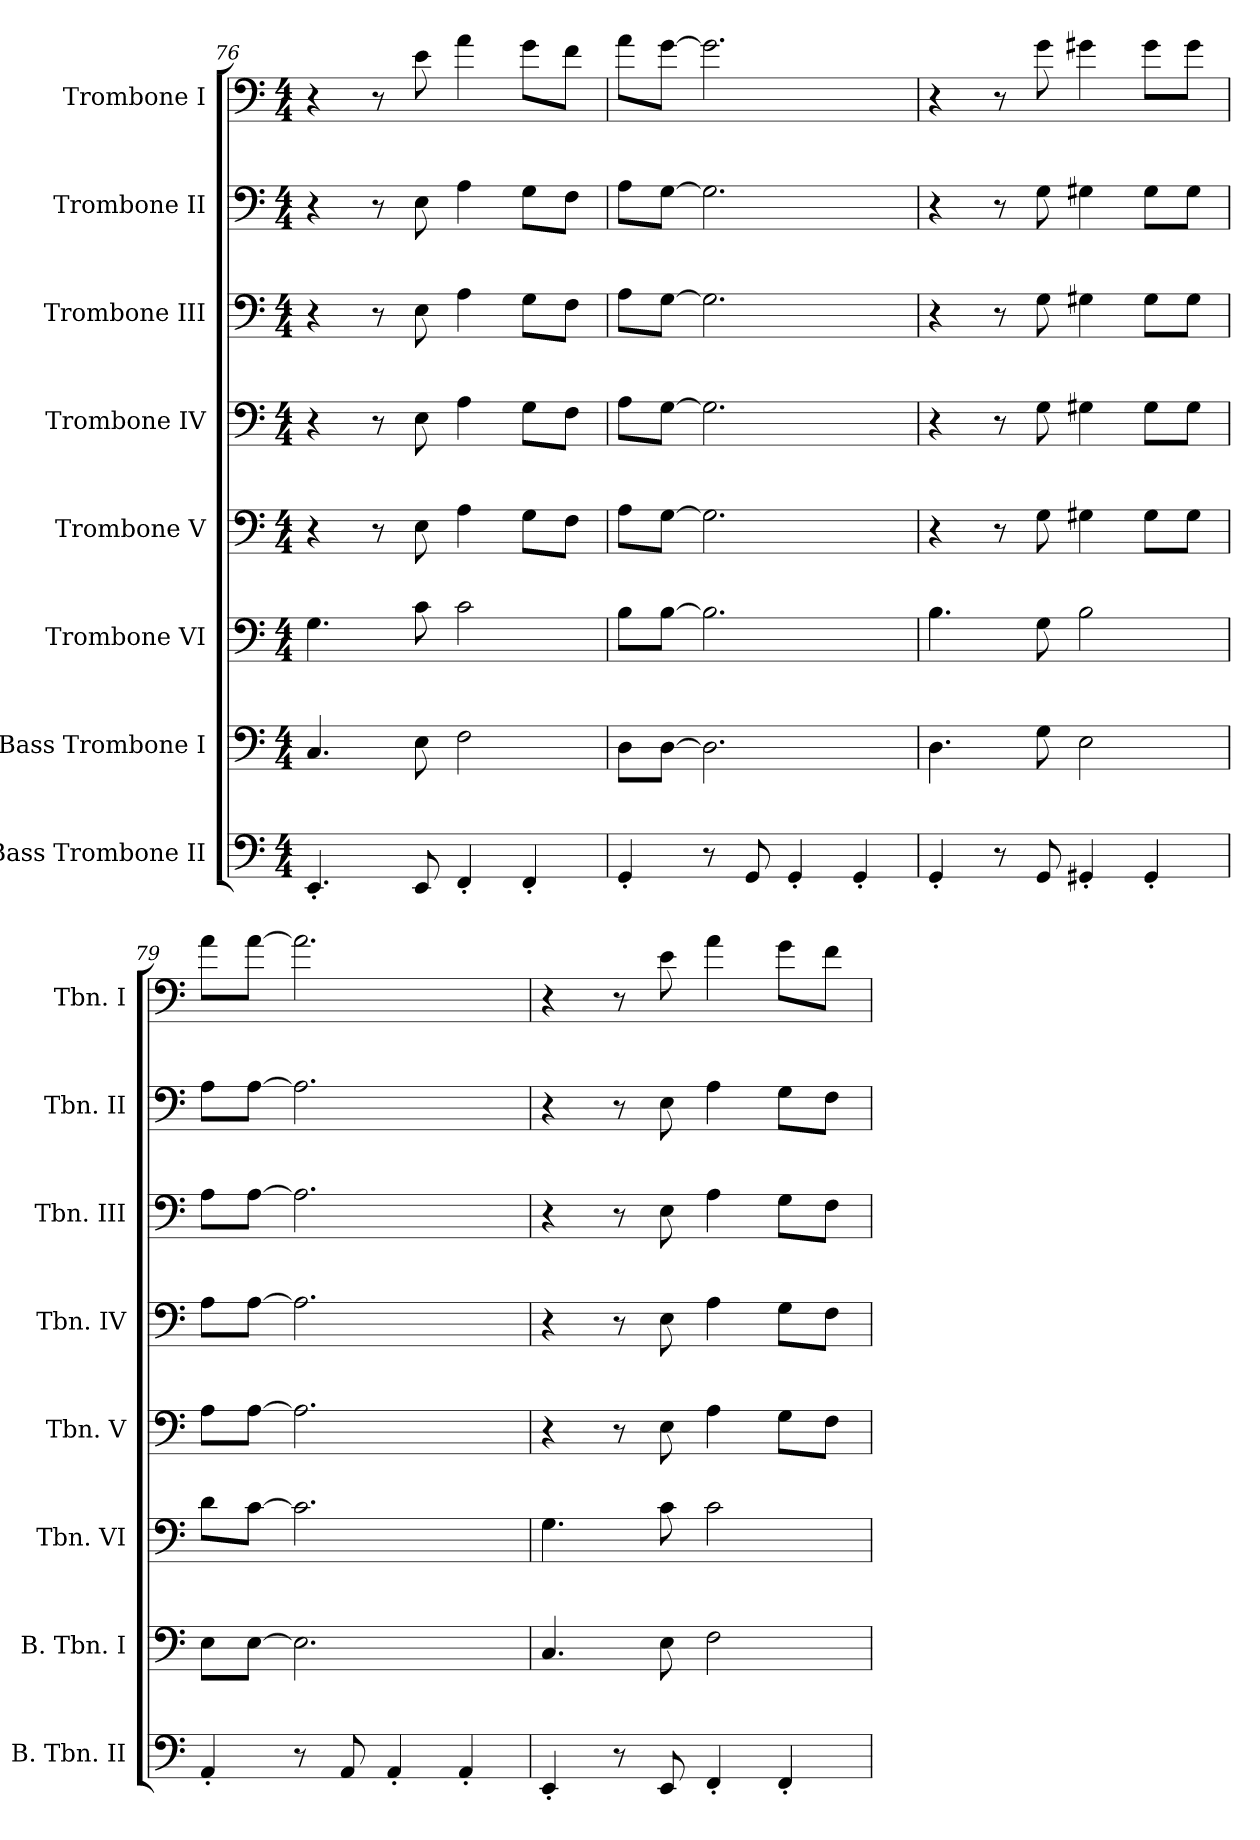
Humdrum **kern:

**kern	**kern	**kern	**kern	**kern	**kern	**kern	**kern
*part8	*part7	*part6	*part5	*part4	*part3	*part2	*part1
*staff8	*staff7	*staff6	*staff5	*staff4	*staff3	*staff2	*staff1
*I"Bass Trombone II	*I"Bass Trombone I	*I"Trombone VI	*I"Trombone V	*I"Trombone IV	*I"Trombone III	*I"Trombone II	*I"Trombone I
*I'B. Tbn. II	*I'B. Tbn. I	*I'Tbn. VI	*I'Tbn. V	*I'Tbn. IV	*I'Tbn. III	*I'Tbn. II	*I'Tbn. I
!!LO:PB:g=z
*clefF4	*clefF4	*clefF4	*clefF4	*clefF4	*clefF4	*clefF4	*clefF4
*k[]	*k[]	*k[]	*k[]	*k[]	*k[]	*k[]	*k[]
*M4/4	*M4/4	*M4/4	*M4/4	*M4/4	*M4/4	*M4/4	*M4/4
=76	=76	=76	=76	=76	=76	=76	=76
4.EE'/	4.C/	4.G\	4r	4r	4r	4r	4r
.	.	.	8r	8r	8r	8r	8r
8EE/	8E\	8c\	8E\	8E\	8E\	8E\	8e\
4FF'/	2F\	2c\	4A\	4A\	4A\	4A\	4a\
4FF'/	.	.	8G\L	8G\L	8G\L	8G\L	8g\L
.	.	.	8F\J	8F\J	8F\J	8F\J	8f\J
=77	=77	=77	=77	=77	=77	=77	=77
4GG'/	8D\L	8B\L	8A\L	8A\L	8A\L	8A\L	8a\L
.	[8D\J	[8B\J	[8G\J	[8G\J	[8G\J	[8G\J	[8g\J
8r	2.D\]	2.B\]	2.G\]	2.G\]	2.G\]	2.G\]	2.g\]
8GG/	.	.	.	.	.	.	.
4GG'/	.	.	.	.	.	.	.
4GG'/	.	.	.	.	.	.	.
=78	=78	=78	=78	=78	=78	=78	=78
4GG'/	4.D\	4.B\	4r	4r	4r	4r	4r
8r	.	.	8r	8r	8r	8r	8r
8GG/	8G\	8G\	8G\	8G\	8G\	8G\	8g\
4GG#X'/	2E\	2B\	4G#X\	4G#X\	4G#X\	4G#X\	4g#X\
4GG#'/	.	.	8G#\L	8G#\L	8G#\L	8G#\L	8g#\L
.	.	.	8G#\J	8G#\J	8G#\J	8G#\J	8g#\J
=79	=79	=79	=79	=79	=79	=79	=79
4AA'/	8E\L	8d\L	8A\L	8A\L	8A\L	8A\L	8a\L
.	[8E\J	[8c\J	[8A\J	[8A\J	[8A\J	[8A\J	[8a\J
8r	2.E\]	2.c\]	2.A\]	2.A\]	2.A\]	2.A\]	2.a\]
8AA/	.	.	.	.	.	.	.
4AA'/	.	.	.	.	.	.	.
4AA'/	.	.	.	.	.	.	.
=80	=80	=80	=80	=80	=80	=80	=80
4EE'/	4.C/	4.G\	4r	4r	4r	4r	4r
8r	.	.	8r	8r	8r	8r	8r
8EE/	8E\	8c\	8E\	8E\	8E\	8E\	8e\
4FF'/	2F\	2c\	4A\	4A\	4A\	4A\	4a\
4FF'/	.	.	8G\L	8G\L	8G\L	8G\L	8g\L
.	.	.	8F\J	8F\J	8F\J	8F\J	8f\J
=	=	=	=	=	=	=	=
*-	*-	*-	*-	*-	*-	*-	*-
